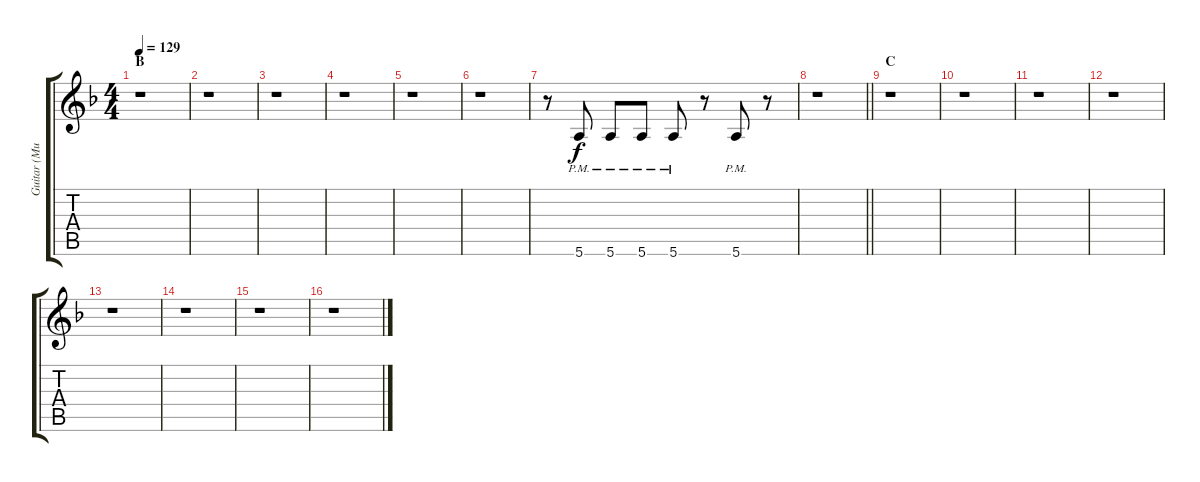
\track ("Guitar (Muted)" "Guitar (Mu") {instrument electricguitarmuted}
\staff {score tabs}
\tuning (E4 B3 G3 D3 A2 E2) {hide}
\ts (4 4)
\section ("" "B")
\tempo 129
\clef g2
\ks f
r.1{dy f} |
r.1 |
r.1 |
r.1 |
r.1 |
r.1 |
r.8 5.6{pm}.8 5.6{pm}.8 5.6{pm}.8 5.6{pm}.8 r.8 5.6{pm}.8 r.8 |
\barLineRight lightlight
r.1 |
\section ("" "C")
r.1 |
r.1 |
r.1 |
r.1 |
r.1 |
r.1 |
r.1 |
r.1
